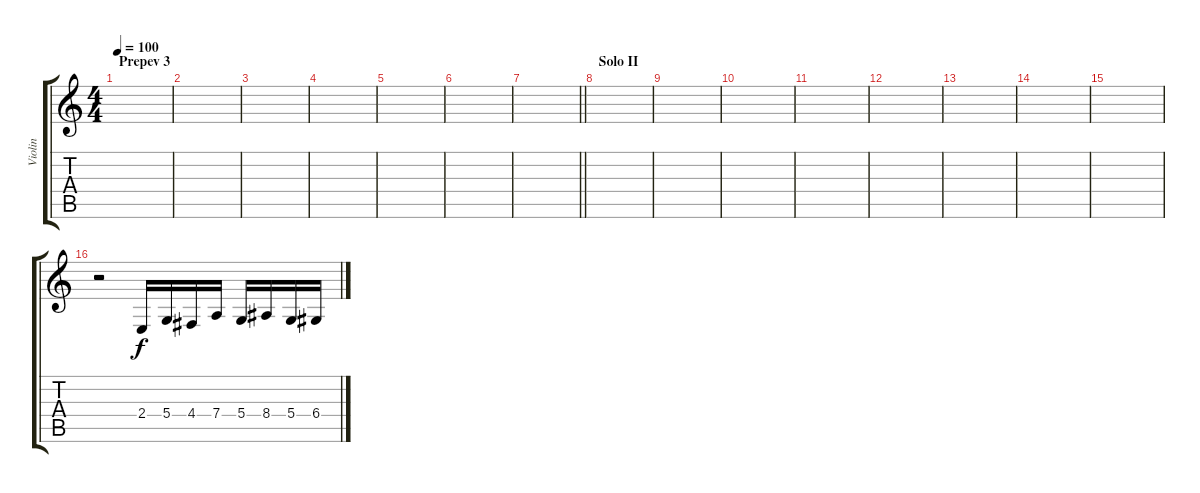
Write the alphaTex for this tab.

\track ("Violin" "Violin") {instrument stringensemble1}
\staff {score tabs}
\tuning (E4 B3 G3 D3 A2 E2) {hide}
\ts (4 4)
\section ("" "Prepev 3")
\tempo 100
\clef g2
\ks c
|
|
|
|
|
|
\barLineRight lightlight
|
\section ("" "Solo II")
|
|
|
|
|
|
|
|
r.2 2.4.16{balance 16 instrument brightacousticpiano} 5.4.16 4.4.16 7.4.16 5.4.16 8.4.16 5.4.16 6.4.16
